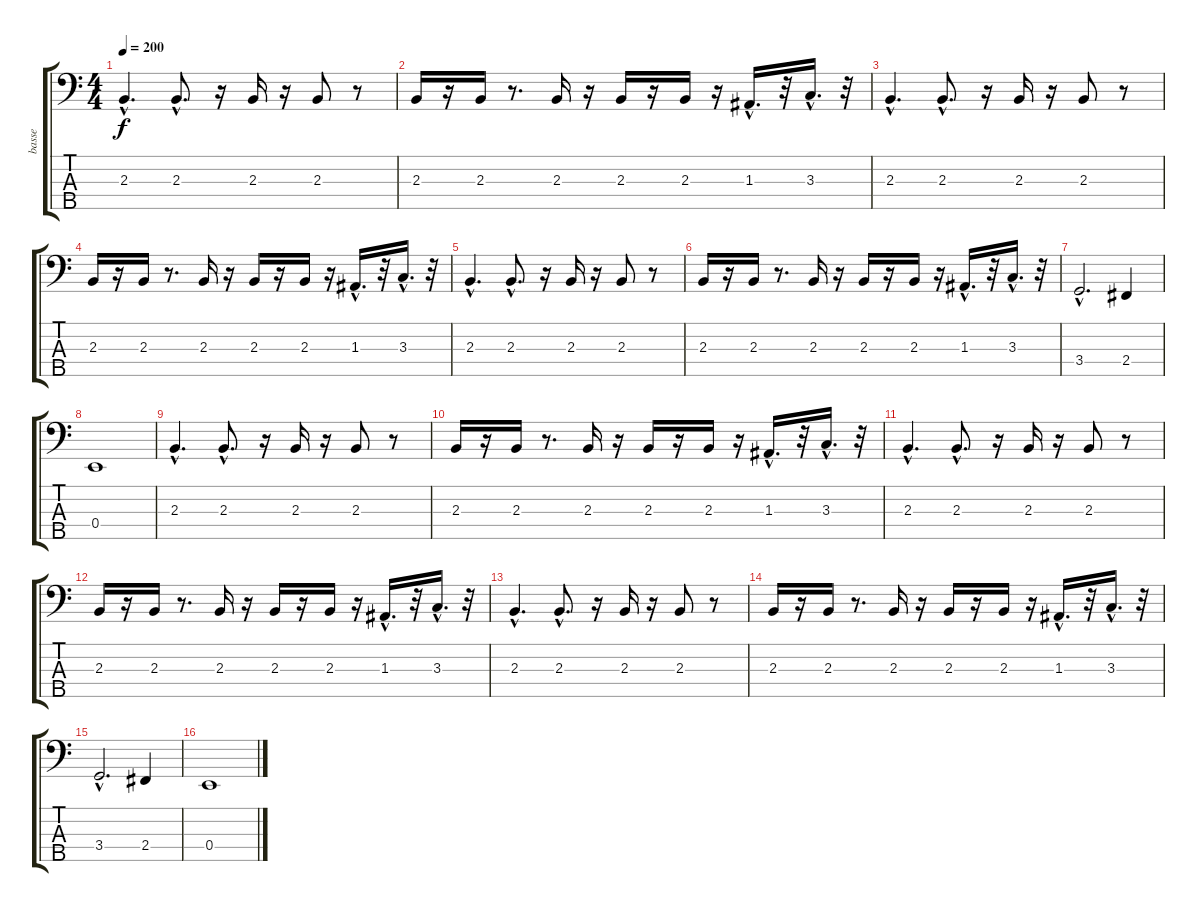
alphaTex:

\track ("basse" "basse") {instrument electricbassfinger}
\staff {score tabs}
\tuning (G2 D2 A1 E1 B0) {hide}
\ts (4 4)
\tempo 200
\clef f4
\ks c
2.3{hac}.4{d dy f} 2.3{hac}.8{d} r.16 2.3.16 r.16 2.3.8 r.8 |
2.3.16 r.16 2.3.16 r.8{d} 2.3.16 r.16 2.3.16 r.16 2.3.16 r.16 1.3{hac}.16{d} r.32 3.3{hac}.16{d} r.32 |
2.3{hac}.4{d} 2.3{hac}.8{d} r.16 2.3.16 r.16 2.3.8 r.8 |
2.3.16 r.16 2.3.16 r.8{d} 2.3.16 r.16 2.3.16 r.16 2.3.16 r.16 1.3{hac}.16{d} r.32 3.3{hac}.16{d} r.32 |
2.3{hac}.4{d} 2.3{hac}.8{d} r.16 2.3.16 r.16 2.3.8 r.8 |
2.3.16 r.16 2.3.16 r.8{d} 2.3.16 r.16 2.3.16 r.16 2.3.16 r.16 1.3{hac}.16{d} r.32 3.3{hac}.16{d} r.32 |
3.4{hac}.2{d} 2.4.4 |
0.4.1 |
2.3{hac}.4{d} 2.3{hac}.8{d} r.16 2.3.16 r.16 2.3.8 r.8 |
2.3.16 r.16 2.3.16 r.8{d} 2.3.16 r.16 2.3.16 r.16 2.3.16 r.16 1.3{hac}.16{d} r.32 3.3{hac}.16{d} r.32 |
2.3{hac}.4{d} 2.3{hac}.8{d} r.16 2.3.16 r.16 2.3.8 r.8 |
2.3.16 r.16 2.3.16 r.8{d} 2.3.16 r.16 2.3.16 r.16 2.3.16 r.16 1.3{hac}.16{d} r.32 3.3{hac}.16{d} r.32 |
2.3{hac}.4{d} 2.3{hac}.8{d} r.16 2.3.16 r.16 2.3.8 r.8 |
2.3.16 r.16 2.3.16 r.8{d} 2.3.16 r.16 2.3.16 r.16 2.3.16 r.16 1.3{hac}.16{d} r.32 3.3{hac}.16{d} r.32 |
3.4{hac}.2{d} 2.4.4 |
0.4.1
